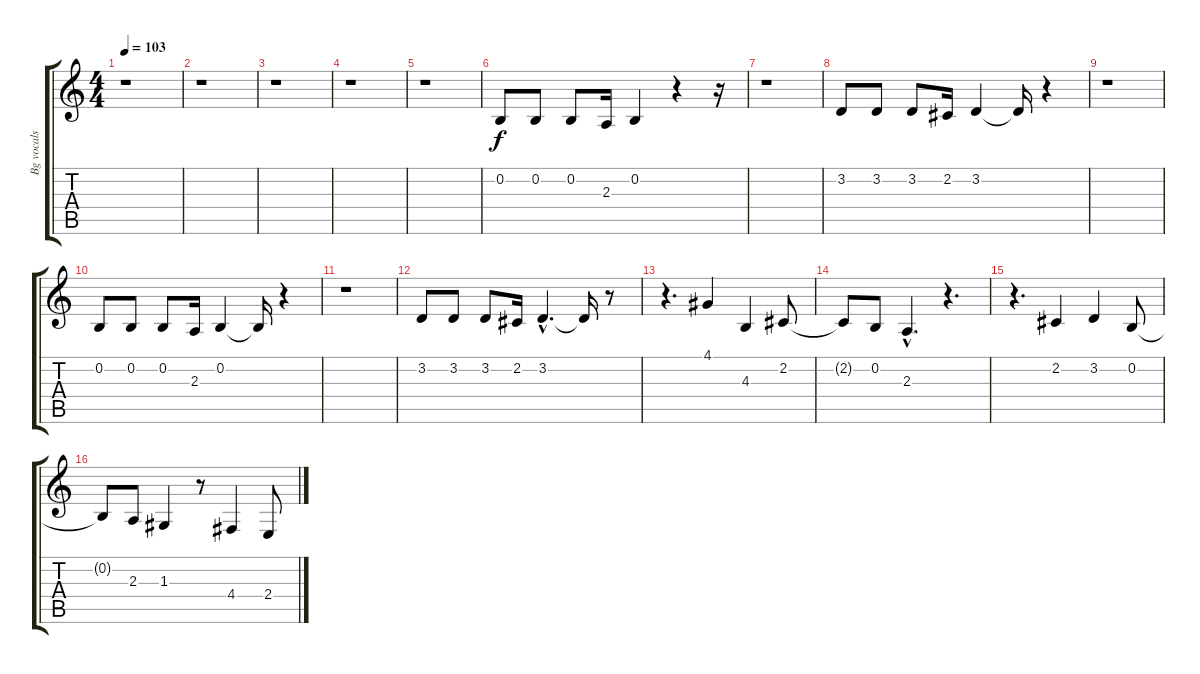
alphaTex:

\track ("Bg vocals" "Bg vocals") {instrument oboe}
\staff {score tabs}
\tuning (E4 B3 G3 D3 A2 E2) {hide}
\ts (4 4)
\tempo 103
\clef g2
\ks c
r.1{dy f instrument oboe} |
r.1 |
r.1 |
r.1 |
r.1 |
0.2.8 0.2.8 0.2.8 2.3.16 0.2.4 r.4 r.16 |
r.1 |
3.2.8 3.2.8 3.2.8 2.2.16 3.2.4 3.2{t}.16 r.4 |
r.1 |
0.2.8 0.2.8 0.2.8 2.3.16 0.2.4 0.2{t}.16 r.4 |
r.1 |
3.2.8 3.2.8 3.2.8 2.2.16 3.2{hac}.4{d} 3.2{t}.16 r.8 |
r.4{d} 4.1.4 4.3.4 2.2.8 |
2.2{t}.8 0.2.8 2.3{hac}.4{d} r.4{d} |
r.4{d} 2.2.4 3.2.4 0.2.8 |
0.2{t}.8 2.3.8 1.3.4 r.8 4.4.4 2.4.8
